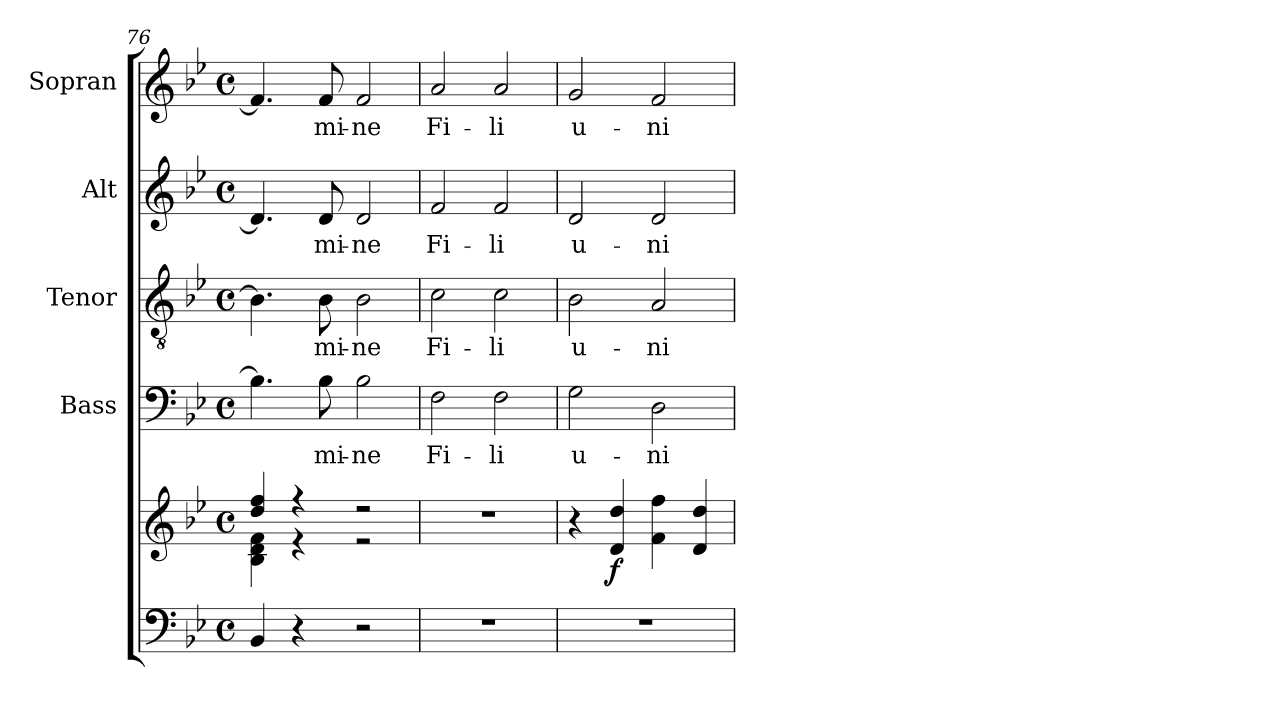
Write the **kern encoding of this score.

**kern	**kern	**dynam	**kern	**text	**kern	**text	**kern	**text	**kern	**text
*part5	*part5	*part5	*part4	*part4	*part3	*part3	*part2	*part2	*part1	*part1
*staff6	*staff5	*staff5/6	*staff4	*staff4	*staff3	*staff3	*staff2	*staff2	*staff1	*staff1
*	*	*	*I"Bass	*	*I"Tenor	*	*I"Alt	*	*I"Sopran	*
*	*	*	*I'B.	*	*I'T.	*	*I'A.	*	*I'S.	*
*clefF4	*clefG2	*	*clefF4	*	*clefGv2	*	*clefG2	*	*clefG2	*
*k[b-e-]	*k[b-e-]	*	*k[b-e-]	*	*k[b-e-]	*	*k[b-e-]	*	*k[b-e-]	*
*B-:	*B-:	*	*B-:	*	*B-:	*	*B-:	*	*B-:	*
*M4/4	*M4/4	*	*M4/4	*	*M4/4	*	*M4/4	*	*M4/4	*
*met(c)	*met(c)	*	*met(c)	*	*met(c)	*	*met(c)	*	*met(c)	*
=76	=76	=76	=76	=76	=76	=76	=76	=76	=76	=76
*	*^	*	*	*	*	*	*	*	*	*
4BB-/	4dd/ 4ff/	4B-\ 4d\ 4f\	.	4.B-\]	.	4.B-\]	.	4.d/]	.	4.f/]	.
4r	4r	4r	.	.	.	.	.	.	.	.	.
!	!	!	!	!	!LO:LY:b	!	!LO:LY:b	!	!LO:LY:b	!	!LO:LY:b
.	.	.	.	8B-\	-mi-	8B-\	-mi-	8d/	-mi-	8f/	-mi-
!	!	!	!	!	!LO:LY:b	!	!LO:LY:b	!	!LO:LY:b	!	!LO:LY:b
2r	2r	2r	.	2B-\	-ne	2B-\	-ne	2d/	-ne	2f/	-ne
=77	=77	=77	=77	=77	=77	=77	=77	=77	=77	=77	=77
!	!	!	!	!	!LO:LY:b	!	!LO:LY:b	!	!LO:LY:b	!	!LO:LY:b
*	*v	*v	*	*	*	*	*	*	*	*	*
1r	1r	.	2F\	Fi-	2c\	Fi-	2f/	Fi-	2a/	Fi-
!	!	!	!	!LO:LY:b	!	!LO:LY:b	!	!LO:LY:b	!	!LO:LY:b
.	.	.	2F\	-li	2c\	-li	2f/	-li	2a/	-li
=78	=78	=78	=78	=78	=78	=78	=78	=78	=78	=78
!	!	!	!	!LO:LY:b	!	!LO:LY:b	!	!LO:LY:b	!	!LO:LY:b
1r	4r	.	2G\	u-	2B-\	u-	2d/	u-	2g/	u-
!	!	!LO:DY:b	!	!	!	!	!	!	!	!
.	4d/ 4dd/	f	.	.	.	.	.	.	.	.
!	!	!	!	!LO:LY:b	!	!LO:LY:b	!	!LO:LY:b	!	!LO:LY:b
.	4f\ 4ff\	.	2D\	-ni-	2A/	-ni-	2d/	-ni-	2f/	-ni-
.	4d/ 4dd/	.	.	.	.	.	.	.	.	.
=	=	=	=	=	=	=	=	=	=	=
*-	*-	*-	*-	*-	*-	*-	*-	*-	*-	*-
